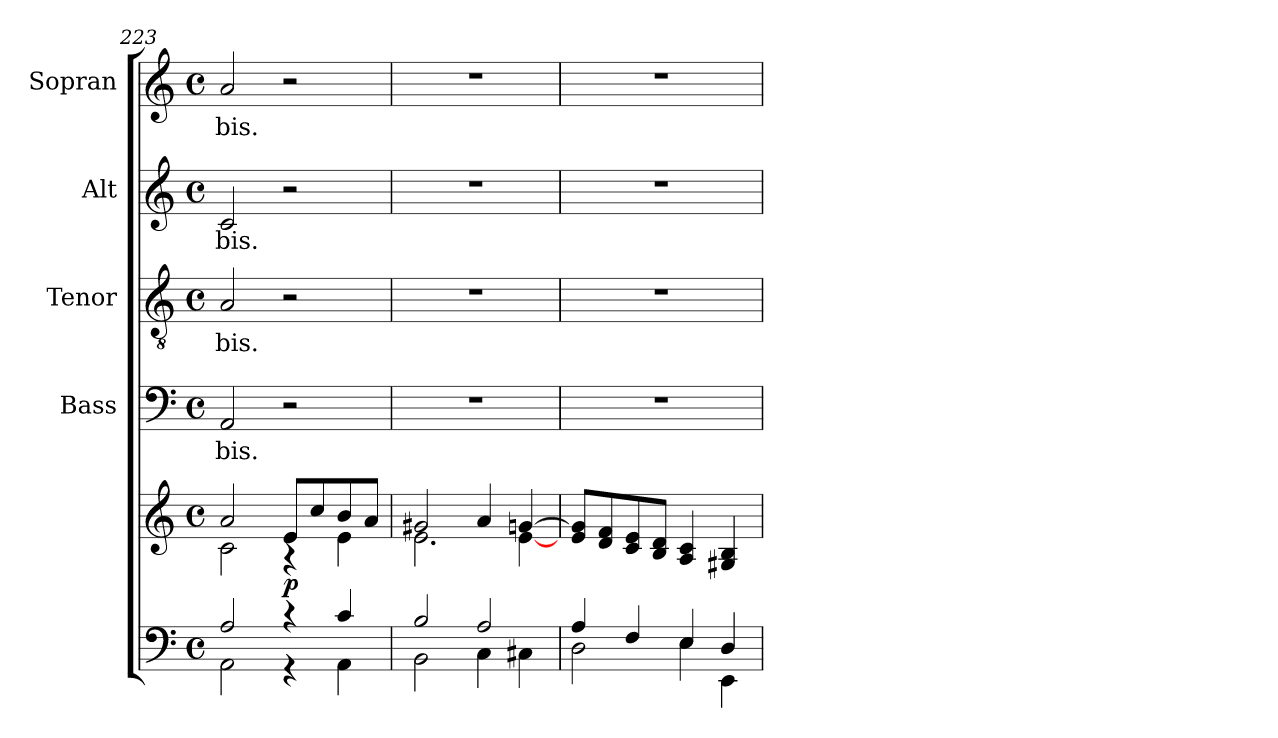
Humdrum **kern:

**kern	**kern	**dynam	**kern	**text	**kern	**text	**kern	**text	**kern	**text
*part5	*part5	*part5	*part4	*part4	*part3	*part3	*part2	*part2	*part1	*part1
*staff6	*staff5	*staff5/6	*staff4	*staff4	*staff3	*staff3	*staff2	*staff2	*staff1	*staff1
*	*	*	*I"Bass	*	*I"Tenor	*	*I"Alt	*	*I"Sopran	*
*	*	*	*I'B.	*	*I'T.	*	*I'A.	*	*I'S.	*
*clefF4	*clefG2	*	*clefF4	*	*clefGv2	*	*clefG2	*	*clefG2	*
*k[]	*k[]	*	*k[]	*	*k[]	*	*k[]	*	*k[]	*
*C:	*C:	*	*C:	*	*C:	*	*C:	*	*C:	*
*M4/4	*M4/4	*	*M4/4	*	*M4/4	*	*M4/4	*	*M4/4	*
*met(c)	*met(c)	*	*met(c)	*	*met(c)	*	*met(c)	*	*met(c)	*
=223	=223	=223	=223	=223	=223	=223	=223	=223	=223	=223
*^	*^	*	*	*	*	*	*	*	*	*
!	!	!	!	!	!	!LO:LY:b	!	!LO:LY:b	!	!LO:LY:b	!	!LO:LY:b
2A/	2AA\	2a/	2c\	.	2AA/	-bis.	2A/	-bis.	2c/	-bis.	2a/	-bis.
!	!	!	!	!LO:DY:b	!	!	!	!	!	!	!	!
4r	4r	8e/L	4rG	p	2r	.	2r	.	2r	.	2r	.
.	.	8cc/	.	.	.	.	.	.	.	.	.	.
4c/	4AA\	8b/	4e\	.	.	.	.	.	.	.	.	.
.	.	8a/J	.	.	.	.	.	.	.	.	.	.
=224	=224	=224	=224	=224	=224	=224	=224	=224	=224	=224	=224	=224
2B/	2BB\	2g#X/	2.e\	.	1r	.	1r	.	1r	.	1r	.
2A/	4C\	4a/	.	.	.	.	.	.	.	.	.	.
.	4C#X\	[>4gn/	[<4e\	.	.	.	.	.	.	.	.	.
*	*	*v	*v	*	*	*	*	*	*	*	*	*
=225	=225	=225	=225	=225	=225	=225	=225	=225	=225	=225	=225
4A/	2D\	8e/ 8g/]L	.	1r	.	1r	.	1r	.	1r	.
.	.	8d/ 8f/	.	.	.	.	.	.	.	.	.
4F/	.	8c/ 8e/	.	.	.	.	.	.	.	.	.
.	.	8B/ 8d/J	.	.	.	.	.	.	.	.	.
4E/	4E\	4A/ 4c/	.	.	.	.	.	.	.	.	.
4D/	4EE\	4G#X/ 4B/	.	.	.	.	.	.	.	.	.
*v	*v	*	*	*	*	*	*	*	*	*	*
=	=	=	=	=	=	=	=	=	=	=
*-	*-	*-	*-	*-	*-	*-	*-	*-	*-	*-
